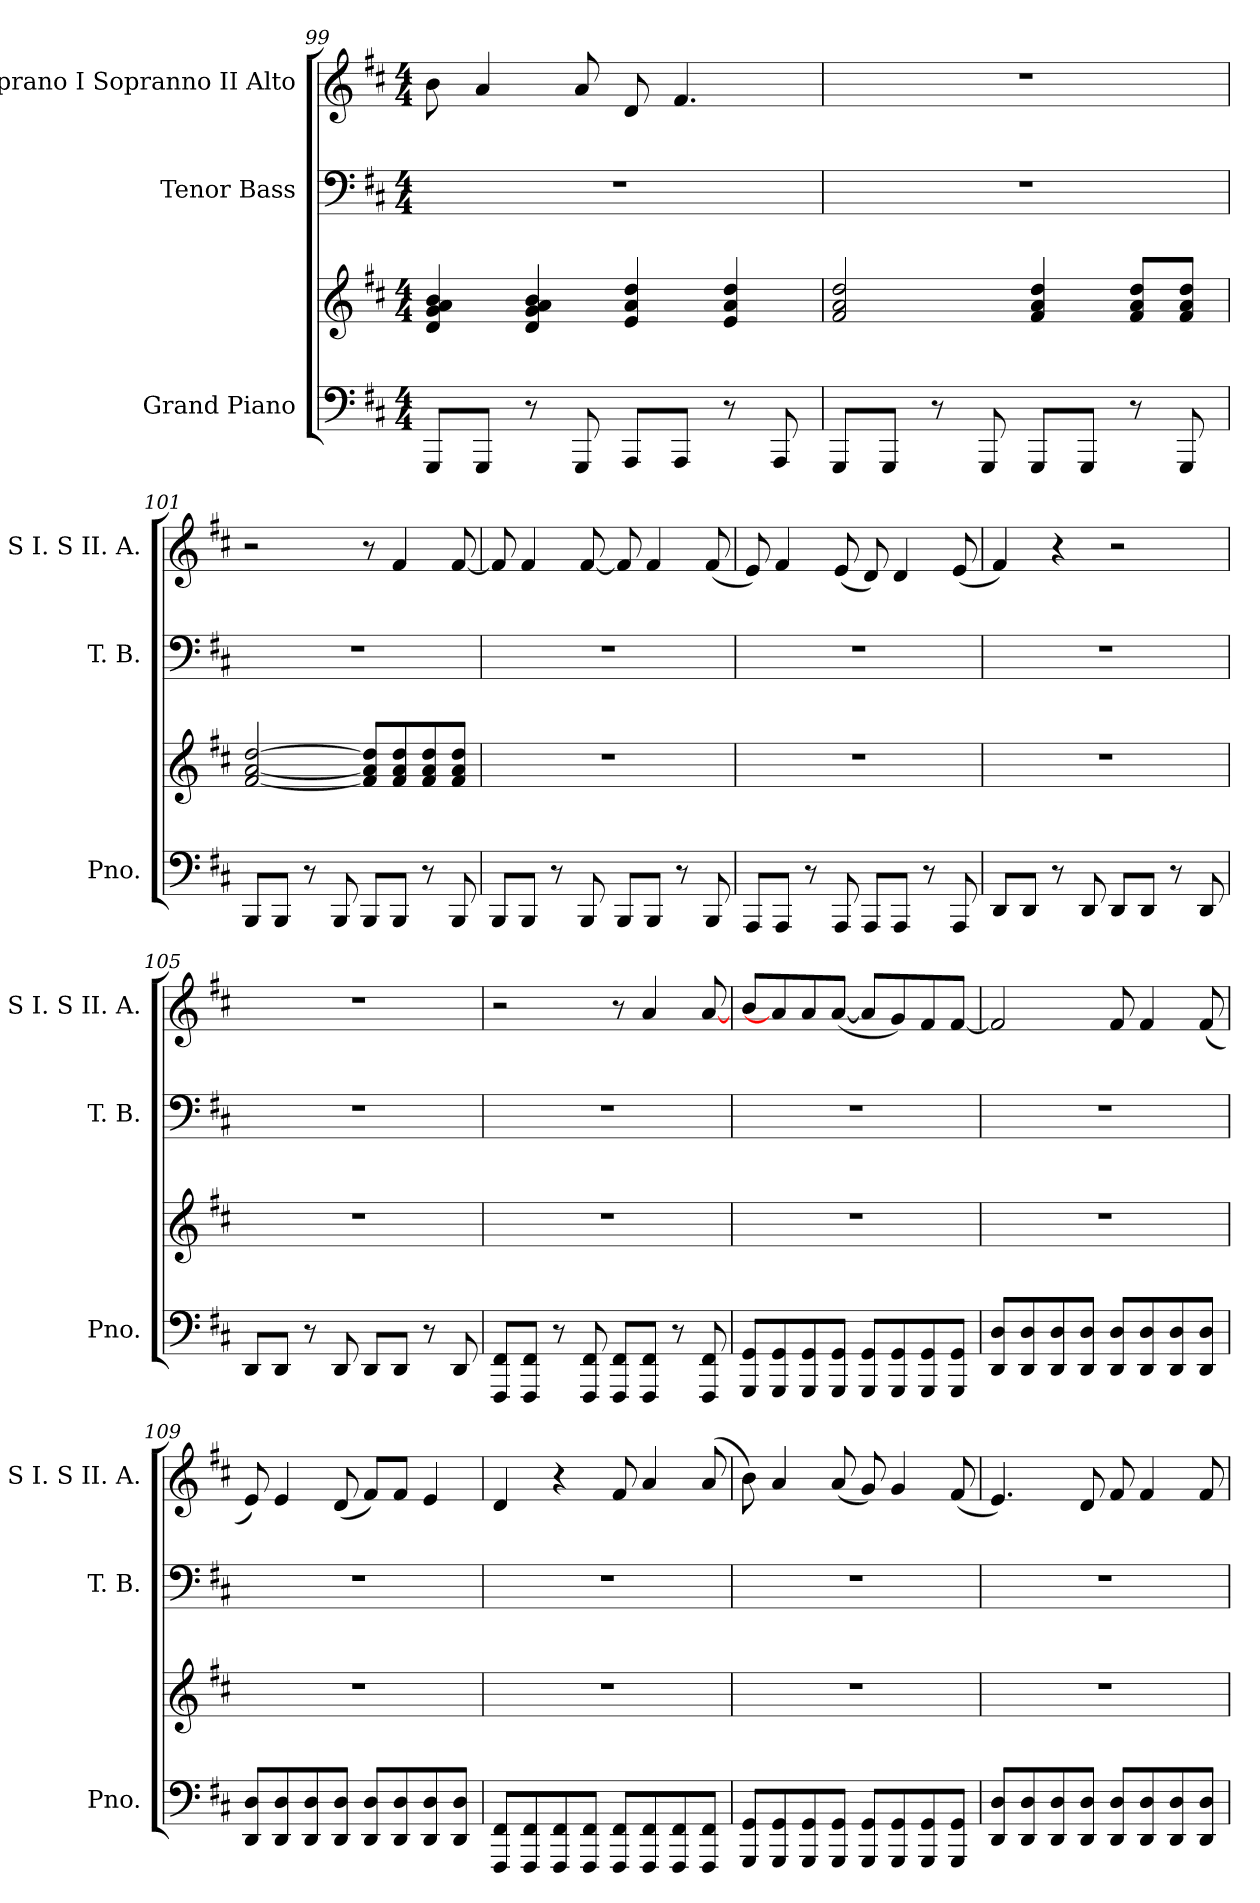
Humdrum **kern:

**kern	**kern	**kern	**kern
*part3	*part3	*part2	*part1
*staff4	*staff3	*staff2	*staff1
*I"Grand Piano	*	*I"Tenor Bass	*I"Soprano I Sopranno II Alto
*I'Pno.	*	*I'T. B.	*I'S I. S II. A.
!!LO:LB:g=z
*clefF4	*clefG2	*clefF4	*clefG2
*k[f#c#]	*k[f#c#]	*k[f#c#]	*k[f#c#]
*M4/4	*M4/4	*M4/4	*M4/4
=99	=99	=99	=99
8GGG/L	4d/ 4g/ 4a/ 4b/	1r	8b\
8GGG/J	.	.	4a/
8r	4d/ 4g/ 4a/ 4b/	.	.
8GGG/	.	.	8a/
8AAA/L	4e/ 4a/ 4dd/	.	8d/
8AAA/J	.	.	4.f#/
8r	4e/ 4a/ 4dd/	.	.
8AAA/	.	.	.
=100	=100	=100	=100
8GGG/L	2f#/ 2a/ 2dd/	1r	1r
8GGG/J	.	.	.
8r	.	.	.
8GGG/	.	.	.
8GGG/L	4f#/ 4a/ 4dd/	.	.
8GGG/J	.	.	.
8r	8f#/ 8a/ 8dd/L	.	.
8GGG/	8f#/ 8a/ 8dd/J	.	.
=101	=101	=101	=101
8BBB/L	[2f#/ [2a/ [2dd/	1r	2r
8BBB/J	.	.	.
8r	.	.	.
8BBB/	.	.	.
8BBB/L	8f#/] 8a/] 8dd/]L	.	8r
8BBB/J	8f#/ 8a/ 8dd/	.	4f#/
8r	8f#/ 8a/ 8dd/	.	.
8BBB/	8f#/ 8a/ 8dd/J	.	[8f#/
=102	=102	=102	=102
8BBB/L	1r	1r	8f#/]
8BBB/J	.	.	4f#/
8r	.	.	.
8BBB/	.	.	[8f#/
8BBB/L	.	.	8f#/]
8BBB/J	.	.	4f#/
8r	.	.	.
8BBB/	.	.	(8f#/
!!LO:PB:g=z
=103	=103	=103	=103
8AAA/L	1r	1r	8e/)
8AAA/J	.	.	4f#/
8r	.	.	.
8AAA/	.	.	(8e/
8AAA/L	.	.	8d/)
8AAA/J	.	.	4d/
8r	.	.	.
8AAA/	.	.	(8e/
=104	=104	=104	=104
8DD/L	1r	1r	4f#/)
8DD/J	.	.	.
8r	.	.	4r
8DD/	.	.	.
8DD/L	.	.	2r
8DD/J	.	.	.
8r	.	.	.
8DD/	.	.	.
=105	=105	=105	=105
8DD/L	1r	1r	1r
8DD/J	.	.	.
8r	.	.	.
8DD/	.	.	.
8DD/L	.	.	.
8DD/J	.	.	.
8r	.	.	.
8DD/	.	.	.
=106	=106	=106	=106
8FFF#/ 8FF#/L	1r	1r	2r
8FFF#/ 8FF#/J	.	.	.
8r	.	.	.
8FFF#/ 8FF#/	.	.	.
8FFF#/ 8FF#/L	.	.	8r
8FFF#/ 8FF#/J	.	.	4a/
8r	.	.	.
8FFF#/ 8FF#/	.	.	[8a/
!!LO:LB:g=z
=107	=107	=107	=107
8GGG/ 8GG/L	1r	1r	8b/L
8GGG/ 8GG/	.	.	8a/]
8GGG/ 8GG/	.	.	8a/
8GGG/ 8GG/J	.	.	([8a/J
8GGG/ 8GG/L	.	.	8a/L]
8GGG/ 8GG/	.	.	8g/)
8GGG/ 8GG/	.	.	8f#/
8GGG/ 8GG/J	.	.	[8f#/J
=108	=108	=108	=108
8DD/ 8D/L	1r	1r	2f#/]
8DD/ 8D/	.	.	.
8DD/ 8D/	.	.	.
8DD/ 8D/J	.	.	.
8DD/ 8D/L	.	.	8f#/
8DD/ 8D/	.	.	4f#/
8DD/ 8D/	.	.	.
8DD/ 8D/J	.	.	(8f#/
=109	=109	=109	=109
8DD/ 8D/L	1r	1r	8e/)
8DD/ 8D/	.	.	4e/
8DD/ 8D/	.	.	.
8DD/ 8D/J	.	.	(8d/
8DD/ 8D/L	.	.	8f#/L)
8DD/ 8D/	.	.	8f#/J
8DD/ 8D/	.	.	4e/
8DD/ 8D/J	.	.	.
!!LO:LB:g=z
=110	=110	=110	=110
8FFF#/ 8FF#/L	1r	1r	4d/
8FFF#/ 8FF#/	.	.	.
8FFF#/ 8FF#/	.	.	4r
8FFF#/ 8FF#/J	.	.	.
8FFF#/ 8FF#/L	.	.	8f#/
8FFF#/ 8FF#/	.	.	4a/
8FFF#/ 8FF#/	.	.	.
8FFF#/ 8FF#/J	.	.	(8a/
=111	=111	=111	=111
8GGG/ 8GG/L	1r	1r	8b\)
8GGG/ 8GG/	.	.	4a/
8GGG/ 8GG/	.	.	.
8GGG/ 8GG/J	.	.	(8a/
8GGG/ 8GG/L	.	.	8g/)
8GGG/ 8GG/	.	.	4g/
8GGG/ 8GG/	.	.	.
8GGG/ 8GG/J	.	.	(8f#/
=112	=112	=112	=112
8DD/ 8D/L	1r	1r	4.e/)
8DD/ 8D/	.	.	.
8DD/ 8D/	.	.	.
8DD/ 8D/J	.	.	8d/
8DD/ 8D/L	.	.	8f#/
8DD/ 8D/	.	.	4f#/
8DD/ 8D/	.	.	.
8DD/ 8D/J	.	.	8f#/
=	=	=	=
*-	*-	*-	*-
